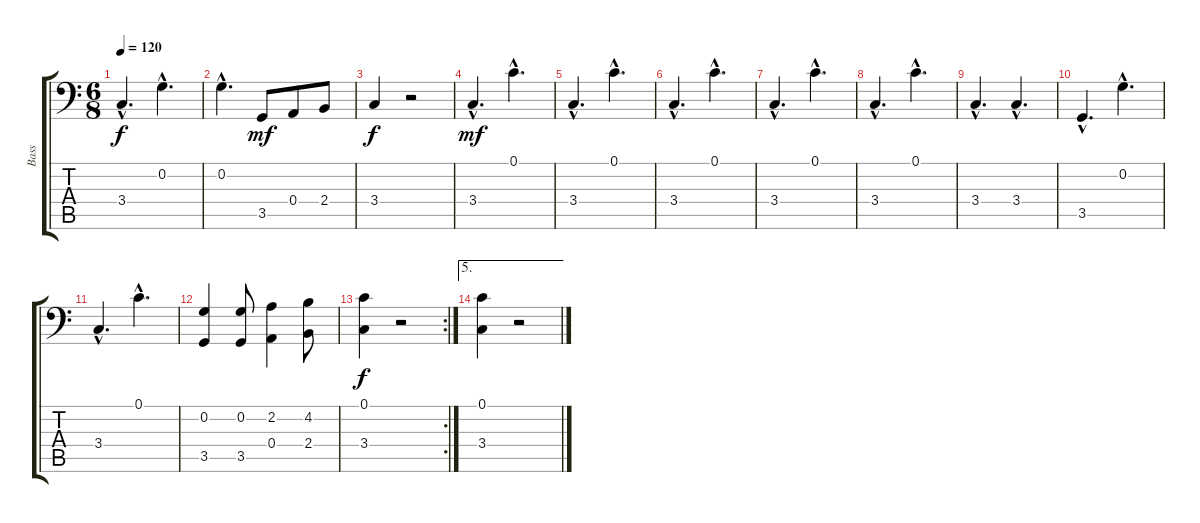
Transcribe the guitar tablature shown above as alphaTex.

\track ("Bass" "Bass") {instrument acousticbass}
\staff {score tabs}
\tuning (C3 G2 D2 A1 E1 B0) {hide}
\ts (6 8)
\tempo 120
\clef f4
\ks c
3.4{hac}.4{d dy f} 0.2{hac}.4{d} |
0.2{hac}.4{d} 3.5.8{dy mf} 0.4.8 2.4.8 |
3.4.4{dy f} r.2 |
3.4{hac}.4{d dy mf} 0.1{hac}.4{d} |
3.4{hac}.4{d} 0.1{hac}.4{d} |
3.4{hac}.4{d} 0.1{hac}.4{d} |
3.4{hac}.4{d} 0.1{hac}.4{d} |
3.4{hac}.4{d} 0.1{hac}.4{d} |
3.4{hac}.4{d} 3.4{hac}.4{d} |
3.5{hac}.4{d} 0.2{hac}.4{d} |
3.4{hac}.4{d} 0.1{hac}.4{d} |
(0.2 3.5).4 (0.2 3.5).8 (2.2 0.4).4 (4.2 2.4).8 |
\rc 2
(0.1 3.4).4{dy f} r.2 |
\ae 5
(0.1 3.4).4 r.2
